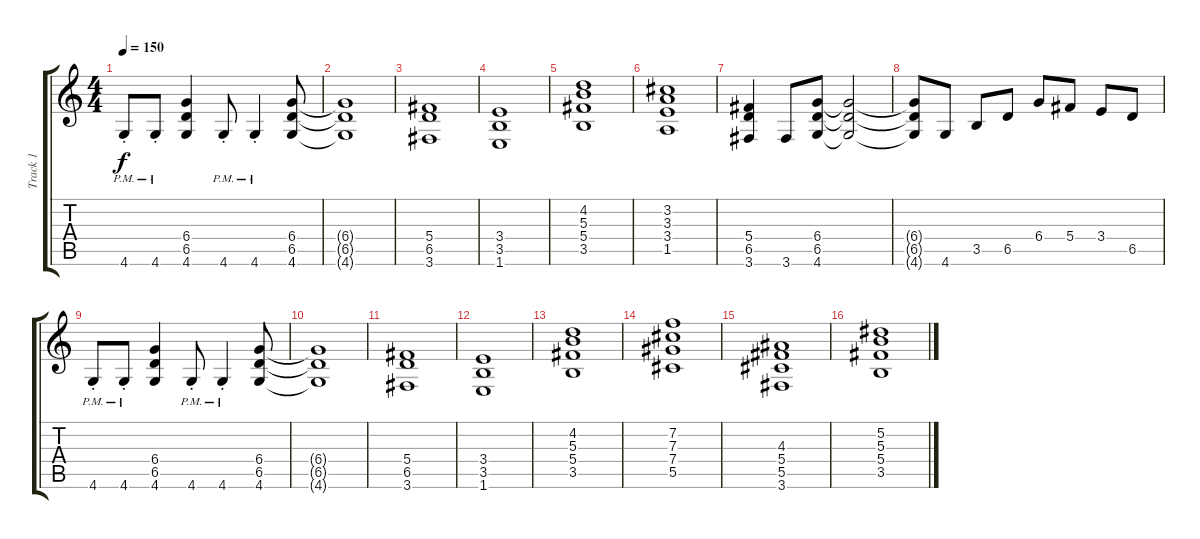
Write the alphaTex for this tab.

\track ("Track 1" "Track 1") {instrument distortionguitar}
\staff {score tabs}
\tuning (Eb4 Bb3 Gb3 Db3 Ab2 Eb2) {hide}
\ts (4 4)
\tempo 150
\clef g2
\ks c
4.6{pm st}.8{dy f} 4.6{pm st}.8 (6.4 6.5 4.6).4 4.6{pm st}.8 4.6{pm st}.4 (6.4 6.5 4.6).8 |
(6.4{t} 6.5{t} 4.6{t}).1 |
(5.4 6.5 3.6).1 |
(3.4 3.5 1.6).1 |
(4.2 5.3 5.4 3.5).1 |
(3.2 3.3 3.4 1.5).1 |
(5.4 6.5 3.6).4 3.6.8 (6.4 6.5 4.6).8 (6.4{t} 6.5{t} 4.6{t}).2 |
(6.4{t} 6.5{t} 4.6{t}).8 4.6.8 3.5.8 6.5.8 6.4.8 5.4.8 3.4.8 6.5.8 |
4.6{pm st}.8 4.6{pm st}.8 (6.4 6.5 4.6).4 4.6{pm st}.8 4.6{pm st}.4 (6.4 6.5 4.6).8 |
(6.4{t} 6.5{t} 4.6{t}).1 |
(5.4 6.5 3.6).1 |
(3.4 3.5 1.6).1 |
(4.2 5.3 5.4 3.5).1 |
(7.2 7.3 7.4 5.5).1 |
(4.3 5.4 5.5 3.6).1 |
(5.2 5.3 5.4 3.5).1
